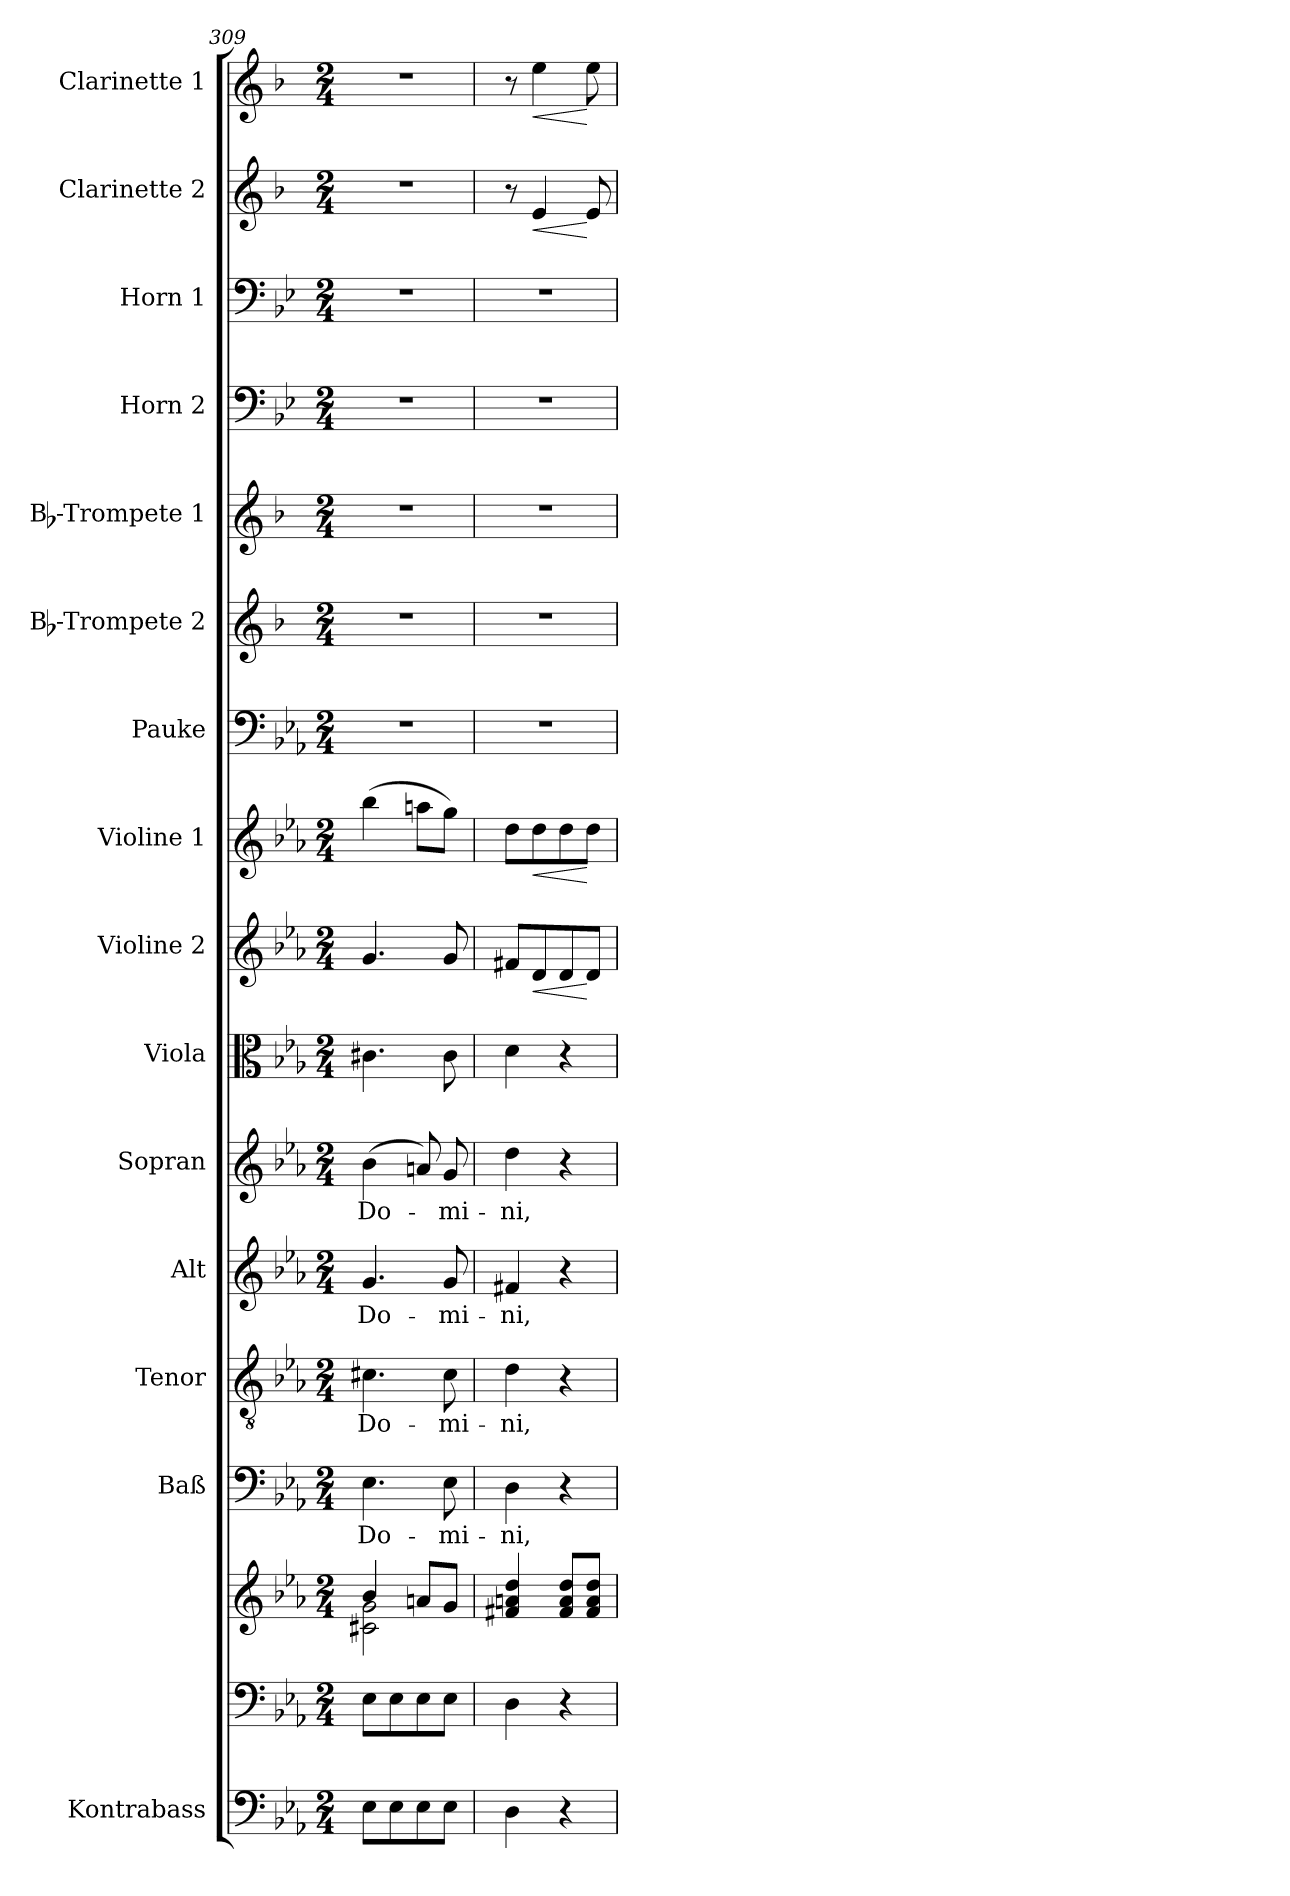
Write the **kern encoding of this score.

**kern	**kern	**kern	**kern	**text	**kern	**text	**kern	**text	**kern	**text	**kern	**kern	**dynam	**kern	**dynam	**kern	**kern	**kern	**kern	**kern	**kern	**dynam	**kern	**dynam
*part16	*part15	*part15	*part14	*part14	*part13	*part13	*part12	*part12	*part11	*part11	*part10	*part9	*part9	*part8	*part8	*part7	*part6	*part5	*part4	*part3	*part2	*part2	*part1	*part1
*staff17	*staff16	*staff15	*staff14	*staff14	*staff13	*staff13	*staff12	*staff12	*staff11	*staff11	*staff10	*staff9	*staff9	*staff8	*staff8	*staff7	*staff6	*staff5	*staff4	*staff3	*staff2	*staff2	*staff1	*staff1
*I"Kontrabass	*	*	*I"Baß	*	*I"Tenor	*	*I"Alt	*	*I"Sopran	*	*I"Viola	*I"Violine 2	*	*I"Violine 1	*	*I"Pauke	*I"Bb-Trompete 2	*I"Bb-Trompete 1	*I"Horn 2	*I"Horn 1	*I"Clarinette 2	*	*I"Clarinette 1	*
*I'Kb.	*	*	*I'Baß	*	*I'Ten	*	*I'Alt	*	*I'Sop	*	*I'Vla.	*I'Vln. 2	*	*I'Vln. 1	*	*I'Pk.	*I'Bb Trp. 2	*I'Bb Trp. 1	*I'Hrn. 2	*I'Hrn. 1	*I'Cl. 2	*	*I'Cl. 1	*
*clefF4	*clefF4	*clefG2	*clefF4	*	*clefGv2	*	*clefG2	*	*clefG2	*	*clefC3	*clefG2	*	*clefG2	*	*clefF4	*clefG2	*clefG2	*clefF4	*clefF4	*clefG2	*	*clefG2	*
*ITrd7c12	*	*	*	*	*	*	*	*	*	*	*	*	*	*	*	*	*ITrd1c2	*ITrd1c2	*ITrd4c7	*ITrd4c7	*ITrd1c2	*	*ITrd1c2	*
*k[b-e-a-]	*k[b-e-a-]	*k[b-e-a-]	*k[b-e-a-]	*	*k[b-e-a-]	*	*k[b-e-a-]	*	*k[b-e-a-]	*	*k[b-e-a-]	*k[b-e-a-]	*	*k[b-e-a-]	*	*k[b-e-a-]	*k[b-e-a-]	*k[b-e-a-]	*k[b-e-a-]	*k[b-e-a-]	*k[b-e-a-]	*	*k[b-e-a-]	*
*E-:	*E-:	*E-:	*E-:	*	*E-:	*	*E-:	*	*E-:	*	*E-:	*E-:	*	*E-:	*	*E-:	*E-:	*E-:	*E-:	*E-:	*E-:	*	*E-:	*
*M2/4	*M2/4	*M2/4	*M2/4	*	*M2/4	*	*M2/4	*	*M2/4	*	*M2/4	*M2/4	*	*M2/4	*	*M2/4	*M2/4	*M2/4	*M2/4	*M2/4	*M2/4	*	*M2/4	*
=309	=309	=309	=309	=309	=309	=309	=309	=309	=309	=309	=309	=309	=309	=309	=309	=309	=309	=309	=309	=309	=309	=309	=309	=309
*	*	*^	*	*	*	*	*	*	*	*	*	*	*	*	*	*	*	*	*	*	*	*	*	*
!	!	!	!	!	!LO:LY:b	!	!LO:LY:b	!	!LO:LY:b	!	!LO:LY:b	!	!	!	!	!	!	!	!	!	!	!	!	!	!
8EE-\L	8E-\L	4b-/	2c#X\ 2g\	4.E-\	Do-	4.c#X\	Do-	4.g/	Do-	(<4b-\	Do-	4.c#X\	4.g/	.	(>4bb-\	.	2r	2r	2r	2r	2r	2r	.	2r	.
8EE-\	8E-\	.	.	.	.	.	.	.	.	.	.	.	.	.	.	.	.	.	.	.	.	.	.	.	.
8EE-\	8E-\	8an/L	.	.	.	.	.	.	.	8an/)	.	.	.	.	8aan\L	.	.	.	.	.	.	.	.	.	.
!	!	!	!	!	!LO:LY:b	!	!LO:LY:b	!	!LO:LY:b	!	!LO:LY:b	!	!	!	!	!	!	!	!	!	!	!	!	!	!
8EE-\J	8E-\J	8g/J	.	8E-\	-mi-	8c#\	-mi-	8g/	-mi-	8g/	-mi-	8c#\	8g/	.	8gg\J)	.	.	.	.	.	.	.	.	.	.
*	*	*v	*v	*	*	*	*	*	*	*	*	*	*	*	*	*	*	*	*	*	*	*	*	*	*
=310	=310	=310	=310	=310	=310	=310	=310	=310	=310	=310	=310	=310	=310	=310	=310	=310	=310	=310	=310	=310	=310	=310	=310	=310
!	!	!	!	!LO:LY:b	!	!LO:LY:b	!	!LO:LY:b	!	!LO:LY:b	!	!	!	!	!	!	!	!	!	!	!	!	!	!
4DD\	4D\	4f#X/ 4an/ 4dd/	4D\	-ni,	4d\	-ni,	4f#X/	-ni,	4dd\	-ni,	4d\	8f#X/L	.	8dd\L	.	2r	2r	2r	2r	2r	8r	.	8r	.
!	!	!	!	!	!	!	!	!	!	!	!	!	!LO:HP:b	!	!LO:HP:b	!	!	!	!	!	!	!LO:HP:b	!	!LO:HP:b
.	.	.	.	.	.	.	.	.	.	.	.	8d/	<	8dd\	<	.	.	.	.	.	4d/	<	4dd\	<
4r	4r	8f#/ 8a/ 8dd/L	4r	.	4r	.	4r	.	4r	.	4r	8d/	.	8dd\	.	.	.	.	.	.	.	.	.	.
.	.	8f#/ 8a/ 8dd/J	.	.	.	.	.	.	.	.	.	8d/J	[	8dd\J	[	.	.	.	.	.	8d/	[	8dd\	[
=	=	=	=	=	=	=	=	=	=	=	=	=	=	=	=	=	=	=	=	=	=	=	=	=
*-	*-	*-	*-	*-	*-	*-	*-	*-	*-	*-	*-	*-	*-	*-	*-	*-	*-	*-	*-	*-	*-	*-	*-	*-
